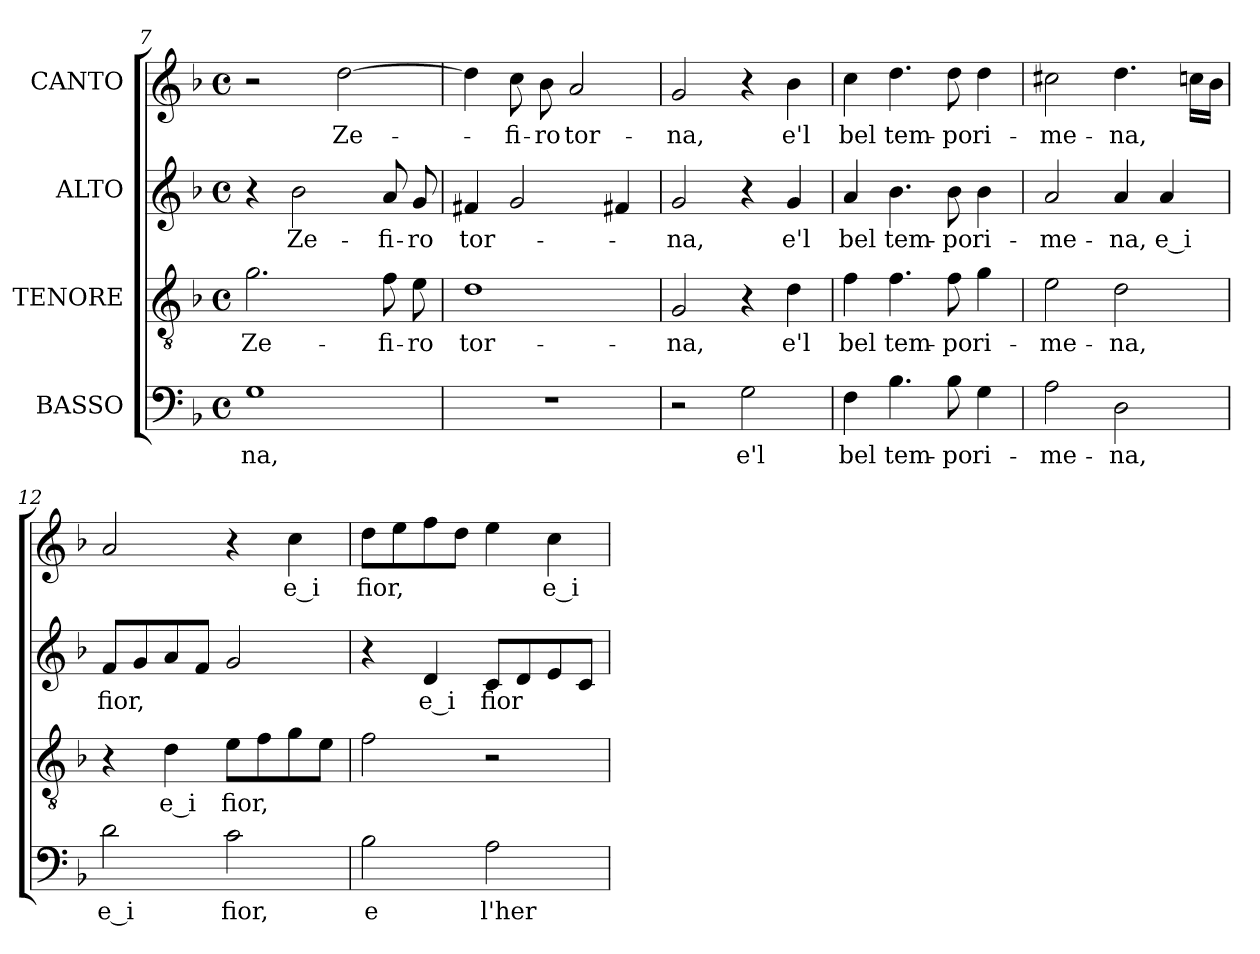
**kern	**text	**kern	**text	**kern	**text	**kern	**text
*part4	*part4	*part3	*part3	*part2	*part2	*part1	*part1
*staff4	*staff4	*staff3	*staff3	*staff2	*staff2	*staff1	*staff1
*I"BASSO	*	*I"TENORE	*	*I"ALTO	*	*I"CANTO	*
!!LO:LB:g=z
*clefF4	*	*clefGv2	*	*clefG2	*	*clefG2	*
*	*	*ITrd7c12	*	*	*	*	*
*k[b-]	*	*k[b-]	*	*k[b-]	*	*k[b-]	*
*F:	*	*F:	*	*F:	*	*F:	*
*M4/4	*	*M4/4	*	*M4/4	*	*M4/4	*
*met(c)	*	*met(c)	*	*met(c)	*	*met(c)	*
=7	=7	=7	=7	=7	=7	=7	=7
!	!LO:LY:b:color=#000000	!	!	!	!	!	!
!	!	!	!LO:LY:b:color=#000000	!	!	!	!
1Gi	-na,	2.Gi\	Ze-	4r	.	2r	.
!	!	!	!	!	!LO:LY:b:color=#000000	!	!
.	.	.	.	2b-i\	Ze-	.	.
!	!	!	!	!	!	!	!LO:LY:b:color=#000000
.	.	.	.	.	.	[>2ddi\	Ze-
!	!	!	!LO:LY:b:color=#000000	!	!	!	!
!	!	!	!	!	!LO:LY:b:color=#000000	!	!
.	.	8Fi\	-fi-	8ai/	-fi-	.	.
!	!	!	!LO:LY:b:color=#000000	!	!	!	!
!	!	!	!	!	!LO:LY:b:color=#000000	!	!
.	.	8Ei\	-ro	8gi/	-ro	.	.
=8	=8	=8	=8	=8	=8	=8	=8
!	!	!	!LO:LY:b:color=#000000	!	!	!	!
!	!	!	!	!	!LO:LY:b:color=#000000	!	!
1r	.	1Di	tor-	4f#Xi/	tor-	4ddi\]	.
!	!	!	!	!	!	!	!LO:LY:b:color=#000000
.	.	.	.	2gi/	.	8cci\	-fi-
!	!	!	!	!	!	!	!LO:LY:b:color=#000000
.	.	.	.	.	.	8b-i\	-ro
!	!	!	!	!	!	!	!LO:LY:b:color=#000000
.	.	.	.	.	.	2ai/	tor-
.	.	.	.	4f#Xi/	.	.	.
=9	=9	=9	=9	=9	=9	=9	=9
!	!	!	!LO:LY:b:color=#000000	!	!	!	!
!	!	!	!	!	!LO:LY:b:color=#000000	!	!
!	!	!	!	!	!	!	!LO:LY:b:color=#000000
2r	.	2GGi/	-na,	2gi/	-na,	2gi/	-na,
!	!LO:LY:b:color=#000000	!	!	!	!	!	!
2Gi\	e'l	4r	.	4r	.	4r	.
!	!	!	!LO:LY:b:color=#000000	!	!	!	!
!	!	!	!	!	!LO:LY:b:color=#000000	!	!
!	!	!	!	!	!	!	!LO:LY:b:color=#000000
.	.	4Di\	e'l	4gi/	e'l	4b-i\	e'l
=10	=10	=10	=10	=10	=10	=10	=10
!	!LO:LY:b:color=#000000	!	!	!	!	!	!
!	!	!	!LO:LY:b:color=#000000	!	!	!	!
!	!	!	!	!	!LO:LY:b:color=#000000	!	!
!	!	!	!	!	!	!	!LO:LY:b:color=#000000
4Fi\	bel	4Fi\	bel	4ai/	bel	4cci\	bel
!	!LO:LY:b:color=#000000	!	!	!	!	!	!
!	!	!	!LO:LY:b:color=#000000	!	!	!	!
!	!	!	!	!	!LO:LY:b:color=#000000	!	!
!	!	!	!	!	!	!	!LO:LY:b:color=#000000
4.B-i\	tem-	4.Fi\	tem-	4.b-i\	tem-	4.ddi\	tem-
!	!LO:LY:b:color=#000000	!	!	!	!	!	!
!	!	!	!LO:LY:b:color=#000000	!	!	!	!
!	!	!	!	!	!LO:LY:b:color=#000000	!	!
!	!	!	!	!	!	!	!LO:LY:b:color=#000000
8B-i\	-po	8Fi\	-po	8b-i\	-po	8ddi\	-po
!	!LO:LY:b:color=#000000	!	!	!	!	!	!
!	!	!	!LO:LY:b:color=#000000	!	!	!	!
!	!	!	!	!	!LO:LY:b:color=#000000	!	!
!	!	!	!	!	!	!	!LO:LY:b:color=#000000
4Gi\	ri-	4Gi\	ri-	4b-i\	ri-	4ddi\	ri-
=11	=11	=11	=11	=11	=11	=11	=11
!	!LO:LY:b:color=#000000	!	!	!	!	!	!
!	!	!	!LO:LY:b:color=#000000	!	!	!	!
!	!	!	!	!	!LO:LY:b:color=#000000	!	!
!	!	!	!	!	!	!	!LO:LY:b:color=#000000
2Ai\	-me-	2Ei\	-me-	2ai/	-me-	2cc#Xi\	-me-
!	!LO:LY:b:color=#000000	!	!	!	!	!	!
!	!	!	!LO:LY:b:color=#000000	!	!	!	!
!	!	!	!	!	!LO:LY:b:color=#000000	!	!
!	!	!	!	!	!	!	!LO:LY:b:color=#000000
2Di\	-na,	2Di\	-na,	4ai/	-na,	4.ddi\	-na,
!	!	!	!	!	!LO:LY:b:color=#000000	!	!
.	.	.	.	4ai/	e_i	.	.
.	.	.	.	.	.	16ccni\LL	.
.	.	.	.	.	.	16b-i\JJ	.
=12	=12	=12	=12	=12	=12	=12	=12
!	!LO:LY:b:color=#000000	!	!	!	!	!	!
!	!	!	!	!	!LO:LY:b:color=#000000	!	!
2di\	e_i	4r	.	8fi/L	fior,	2ai/	.
.	.	.	.	8gi/	.	.	.
!	!	!	!LO:LY:b:color=#000000	!	!	!	!
.	.	4Di\	e_i	8ai/	.	.	.
.	.	.	.	8fi/J	.	.	.
!	!LO:LY:b:color=#000000	!	!	!	!	!	!
!	!	!	!LO:LY:b:color=#000000	!	!	!	!
2ci\	fior,	8Ei\L	fior,	2gi/	.	4r	.
.	.	8Fi\	.	.	.	.	.
!	!	!	!	!	!	!	!LO:LY:b:color=#000000
.	.	8Gi\	.	.	.	4cci\	e_i
.	.	8Ei\J	.	.	.	.	.
=13	=13	=13	=13	=13	=13	=13	=13
!	!LO:LY:b:color=#000000	!	!	!	!	!	!
!	!	!	!	!	!	!	!LO:LY:b:color=#000000
2B-i\	e	2Fi\	.	4r	.	8ddi\L	fior,
.	.	.	.	.	.	8eei\	.
!	!	!	!	!	!LO:LY:b:color=#000000	!	!
.	.	.	.	4di/	e_i	8ffi\	.
.	.	.	.	.	.	8ddi\J	.
!	!LO:LY:b:color=#000000	!	!	!	!	!	!
!	!	!	!	!	!LO:LY:b:color=#000000	!	!
2Ai\	l'her-	2r	.	8ci/L	fior	4eei\	.
.	.	.	.	8di/	.	.	.
!	!	!	!	!	!	!	!LO:LY:b:color=#000000
.	.	.	.	8ei/	.	4cci\	e_i
.	.	.	.	8ci/J	.	.	.
=	=	=	=	=	=	=	=
*-	*-	*-	*-	*-	*-	*-	*-
